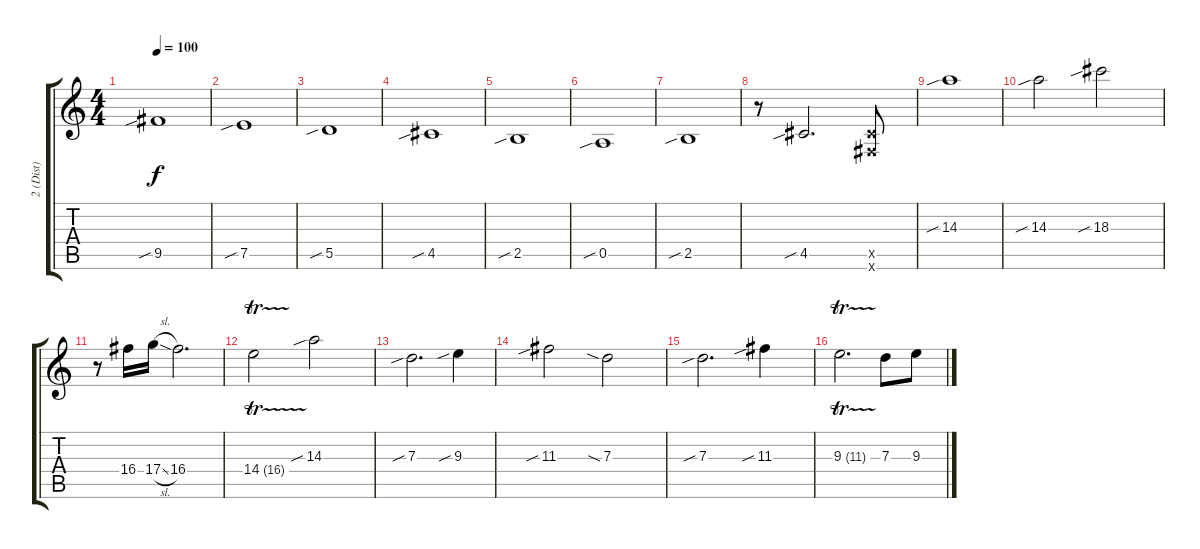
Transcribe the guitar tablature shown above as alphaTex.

\track ("2 (Dist)" "2 (Dist)") {instrument distortionguitar}
\staff {score tabs}
\tuning (E4 B3 G3 D3 A2 D2) {hide}
\ts (4 4)
\tempo 100
\clef g2
\ks c
9.5{sib}.1{dy f instrument distortionguitar} |
7.5{sib}.1 |
5.5{sib}.1 |
4.5{sib}.1 |
2.5{sib}.1 |
0.5{sib}.1 |
2.5{sib}.1 |
r.8 4.5{sib}.2{d} (4.5{x} 4.6{x}).8 |
14.3{sib}.1 |
14.3{sib}.2 18.3{sib}.2 |
r.8 16.4.16 17.4{sl}.16 16.4.2{d} |
14.4{tr (16 32)}.2 14.3{sib}.2 |
7.3{sib}.2{d} 9.3{sib}.4 |
11.3{sib}.2 7.3{sia}.2 |
7.3{sib}.2{d} 11.3{sib}.4 |
9.3{tr (11 32)}.2{d} 7.3.8 9.3.8
